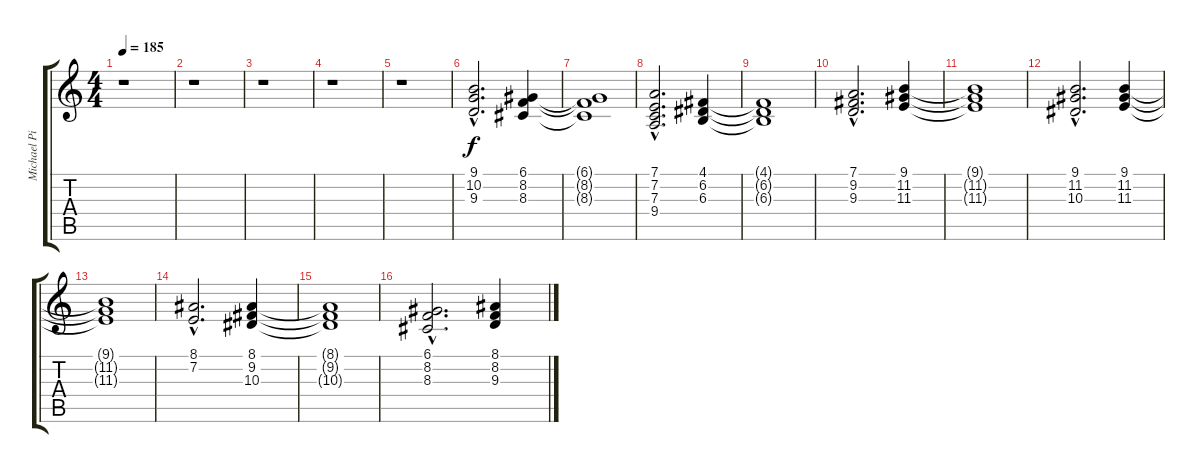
\track ("Michael Pinnella " "Michael Pi") {instrument stringensemble1}
\staff {score tabs}
\tuning (D4 A3 F3 C3 G2 D2) {hide}
\ts (4 4)
\tempo 185
\clef g2
\ks c
r.1{dy f} |
r.1 |
r.1 |
r.1 |
r.1 |
(9.1{hac} 10.2{hac} 9.3{hac}).2{d} (6.1 8.2 8.3).4 |
(6.1{t} 8.2{t} 8.3{t}).1 |
(7.1{hac} 7.2{hac} 7.3{hac} 9.4{hac}).2{d} (4.1 6.2 6.3).4 |
(4.1{t} 6.2{t} 6.3{t}).1 |
(7.1{hac} 9.2{hac} 9.3{hac}).2{d} (9.1 11.2 11.3).4 |
(9.1{t} 11.2{t} 11.3{t}).1 |
(9.1{hac} 11.2{hac} 10.3{hac}).2{d} (9.1 11.2 11.3).4 |
(9.1{t} 11.2{t} 11.3{t}).1 |
(8.1{hac} 7.2{hac}).2{d} (8.1 9.2 10.3).4 |
(8.1{t} 9.2{t} 10.3{t}).1 |
(6.1{hac} 8.2{hac} 8.3{hac}).2{d} (8.1 8.2 9.3).4
